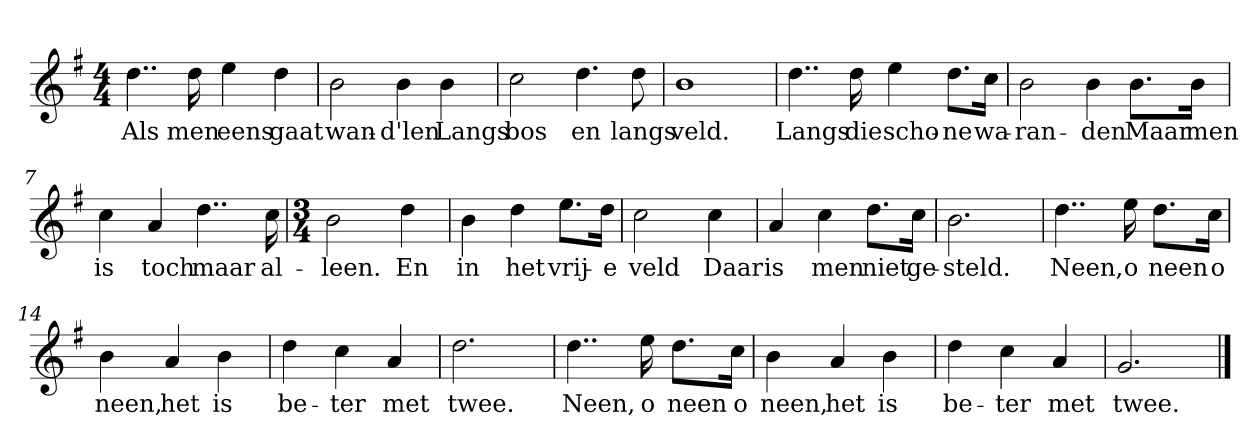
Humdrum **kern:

**kern	**text
*part1	*part1
*staff1	*staff1
*clefG2	*
*k[f#]	*
*G:	*
*M4/4	*
*MM120	*
=1	=1
4..dd	Als
16dd	men
4ee	eens
4dd	gaat
=2	=2
2b	wan-
4b	-d'len
4b	Langs
=3	=3
2cc	bos
4.dd	en
8dd	langs
=4	=4
1b	veld.
=5	=5
4..dd	Langs
16dd	die
4ee	scho-
8.dd\L	-ne
16cc\Jk	wa-
=6	=6
2b	-ran-
4b	-den
8.b\L	Maar
16b\Jk	men
=7	=7
4cc	is
4a	toch
4..dd	maar
16cc	al-
=8	=8
*M3/4	*
2b	-leen.
4dd	En
=9	=9
4b	in
4dd	het
8.ee\L	vrij-
16dd\Jk	-e
=10	=10
2cc	veld
4cc	Daar
=11	=11
4a	is
4cc	men
8.dd\L	niet
16cc\Jk	ge-
=12	=12
2.b	-steld.
=13	=13
4..dd	Neen,
16ee	o
8.dd\L	neen
16cc\Jk	o
=14	=14
4b	neen,
4a	het
4b	is
=15	=15
4dd	be-
4cc	-ter
4a	met
=16	=16
2.dd	twee.
=17	=17
4..dd	Neen,
16ee	o
8.dd\L	neen
16cc\Jk	o
=18	=18
4b	neen,
4a	het
4b	is
=19	=19
4dd	be-
4cc	-ter
4a	met
=20	=20
2.g	twee.
==	==
*-	*-
